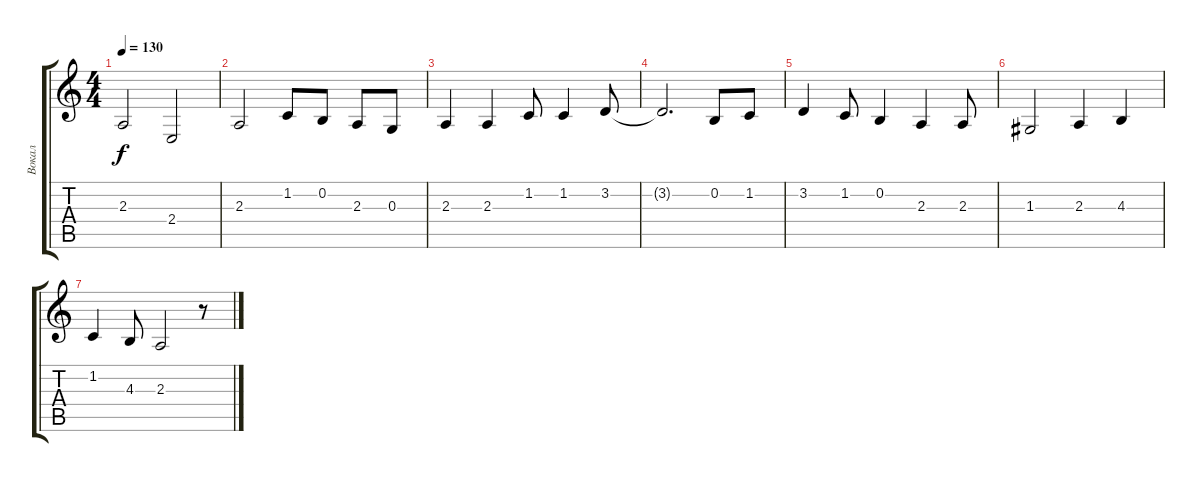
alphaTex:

\track ("Вокал" "Вокал") {instrument flute}
\staff {score tabs}
\tuning (E4 B3 G3 D3 A2 E2) {hide}
\ts (4 4)
\tempo 130
\clef g2
\ks c
2.3.2{dy f} 2.4.2 |
2.3.2 1.2.8 0.2.8 2.3.8 0.3.8 |
2.3.4 2.3.4 1.2.8 1.2.4 3.2.8 |
3.2{t}.2{d} 0.2.8 1.2.8 |
3.2.4 1.2.8 0.2.4 2.3.4 2.3.8 |
1.3.2 2.3.4 4.3.4 |
1.2.4 4.3.8 2.3.2 r.8
